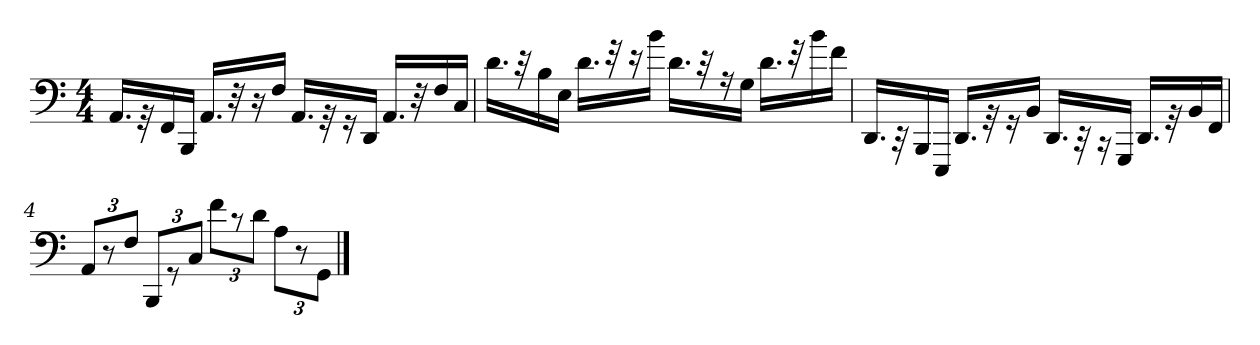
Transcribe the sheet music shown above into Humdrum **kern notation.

**kern
*part1
*staff1
*clefF4
*M4/4
=1
16.AA/LL
32r
16FF/
16BBB/JJ
16.AA/LL
32r
16r
16F/JJ
16.AA/LL
32r
16r
16DD/JJ
16.AA/LL
32r
16F/
16C/JJ
=2
16.d\LL
32r
16B\
16E\JJ
16.d\LL
32r
16r
16b\JJ
16.d\LL
32r
16r
16G\JJ
16.d\LL
32r
16b\
16f\JJ
=3
16.DD/LL
32r
16BBB/
16EEE/JJ
16.DD/LL
32r
16r
16BB/JJ
16.DD/LL
32r
16r
16GGG/JJ
16.DD/LL
32r
16BB/
16FF/JJ
=4
12AA/L
12r
12F/J
12BBB/L
12r
12C/J
12f\L
12r
12d\J
12A\L
12r
12GG\J
==
*-
